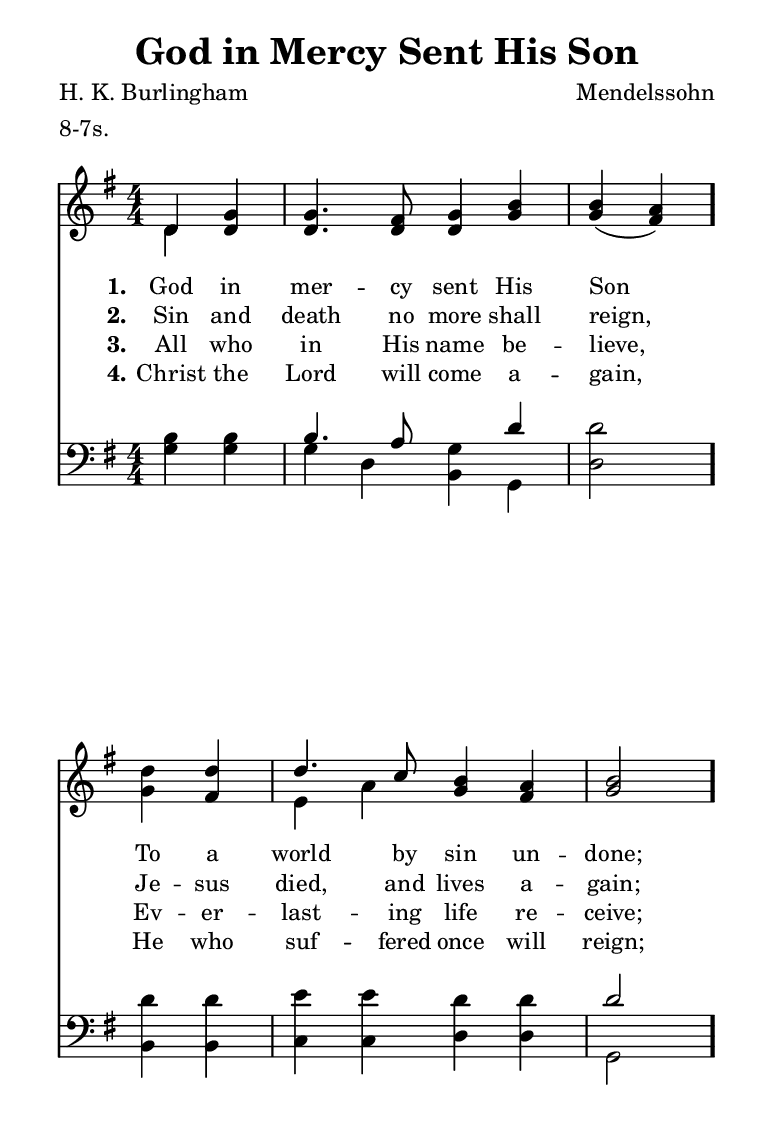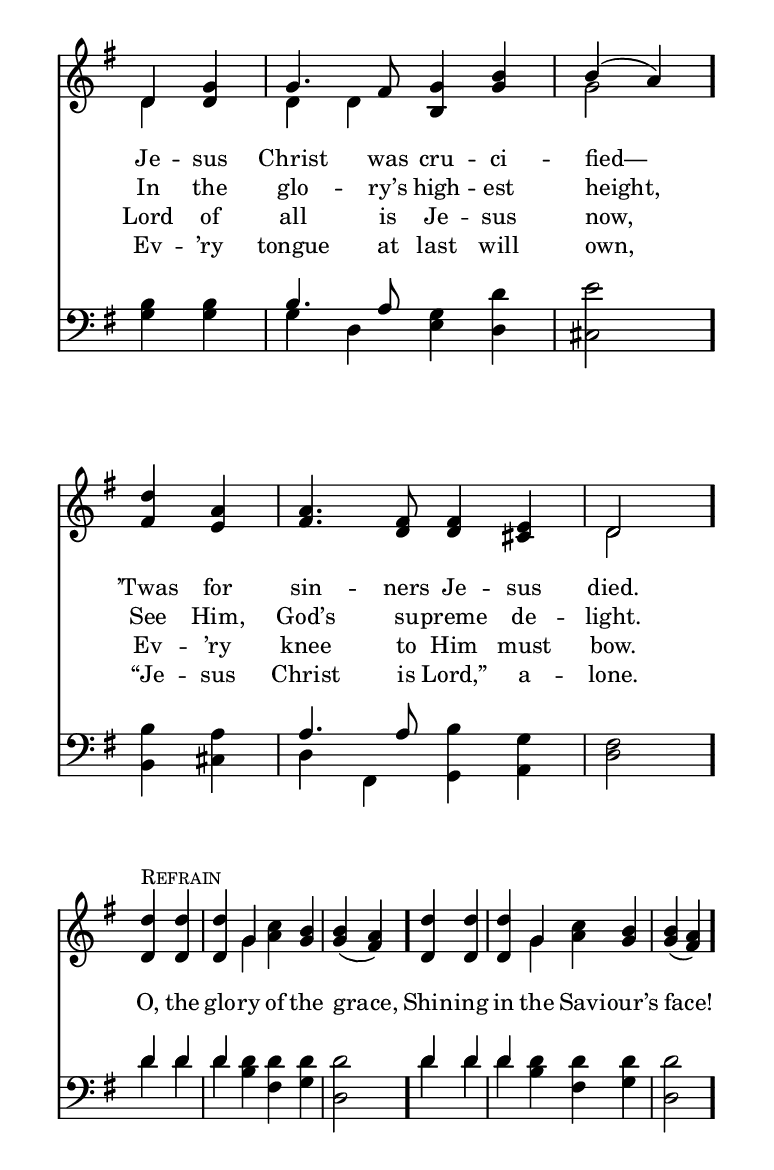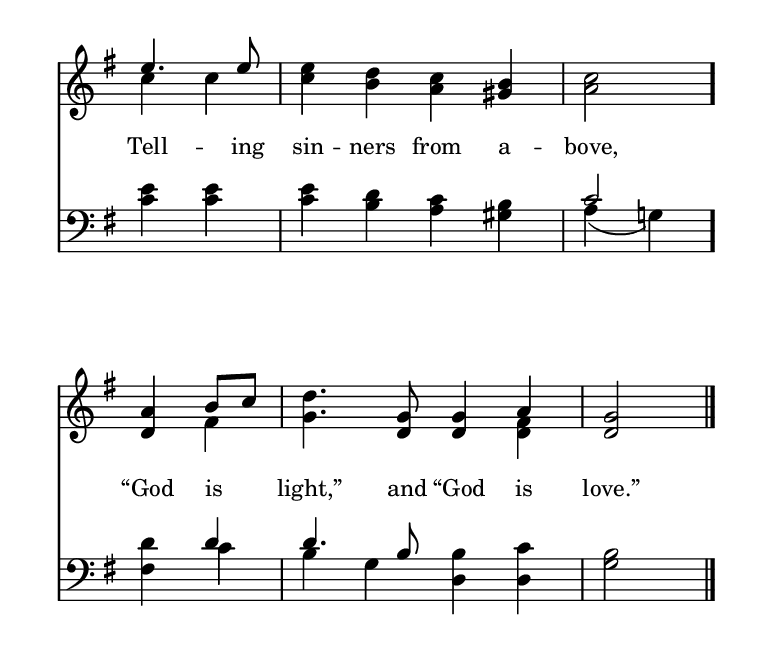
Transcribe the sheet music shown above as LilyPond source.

\include "common/global.ily"
\paper {
  \include "common/paper.ily"
  %ragged-bottom = ##t
  %ragged-last-bottom = ##t
  %systems-per-page = ##f
  %page-count = ##f
}

\header{
  hymnnumber = "16"
  title = "God in Mercy Sent His Son"
  tunename = "Herald Angels"
  meter = "8-7s."
  poet = "H. K. Burlingham"
  composer = "Mendelssohn"
  %copyright = ""
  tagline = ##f
}

% for fermata in MIDI
ta = { \tempo 4=80 }
tb = { \tempo 4=40 }

patternAA = { c4 c4 | c4. c8 c4 c4 | c4( c4) } % Line 1 soprano / alto / bass, Line 3 soprano
patternAB = { c4 c4 | c4. c8 c4 c4 | c2 } % Line 1 tenor, Line 2 soprano, Line 3 tenor, Line 4 soprano / alto / tenor
patternAC = { c4 c8[ c8 ] | c4. c8 c4 c4 | c2 } % Refrain line 4 soprano

patternBA = { c4 c4 | c4 c4 c4 c4 | c2 } % Line 2 alto, Line 3 alto / bass, Line 4 bass, Refrain line 1 / 2 tenor / bass, Refrain line 3 tenor, Refrain line 4 bass
patternBB = { c4 c4 | c4 c4 c4 c4 | c4( c4) } % Refrain line 1 / 2 soprano / alto, Refrain line 3 bass
patternBC = { c4. c8 | c4 c4 c4 c4 | c2 } % Refrain line 3 soprano

global = {
  \include "common/overrides.ily"
  \override Staff.TimeSignature.style = #'numbered
  \time 4/4
  \override Score.MetronomeMark.transparent = ##t % hide all fermata changes too
  \ta
  \key g \major
  \partial 2
  \autoBeamOff
}

notesSoprano = {
\global
\relative c' {

  \changePitch \patternAA { d g   | g fis g b   | b a }
  \changePitch \patternAB { d d   | d c b a     | b   }
  \changePitch \patternAA { d, g  | g fis g b   | b a }
  \changePitch \patternAB { d a   | a fis fis e | d   }

  << s^\markup { \small \caps "Refrain" }
  \changePitch \patternBB { d' d  | d g, c b    | b a } >>
  \changePitch \patternBB { d d   | d g, c b    | b a }
  \changePitch \patternBC { e' e  | e d c b     | c   }
  \changePitch \patternAC { a b c | d g, g a    | g   }

  \bar "|."

}
}

notesAlto = {
\global
\relative e' {

  \changePitch \patternAA { d d    | d d d g       | g fis }
  \changePitch \patternBA { g fis  | e a g fis     | g     }
  \changePitch \patternBA { d d    | d d b g'      | g     }
  \changePitch \patternAB { fis e  | fis d d cis   | d     }

  \changePitch \patternBB { d d    | d g a g       | g fis }
  \changePitch \patternBB { d d    | d g a g       | g fis }
  \changePitch \patternBA { c' c   | c b a gis     | a     }
  \changePitch \patternAB { d, fis | g d d <d fis> | d     }

}
}

notesTenor = {
\global
\relative a {

  \changePitch \patternAB { b b  | b a g d' | d   }
  \changePitch \patternBA { d d  | e e d d  | d   }
  \changePitch \patternAB { b b  | b a g d' | e   }
  \changePitch \patternAB { b a  | a a b g  | fis }

  \changePitch \patternBA { d' d | d d d d  | d   }
  \changePitch \patternBA { d d  | d d d d  | d   }
  \changePitch \patternBA { e e  | e d c b  | c   }
  \changePitch \patternAB { d d  | d b b c  | b   }

}
}

notesBass = {
\global
\relative f {

  \changePitch \patternBA { g g    | g d b g    | d'   }
  \changePitch \patternBA { b b    | c c d d    | g,   }
  \changePitch \patternBA { g' g   | g d e d    | cis  }
  \changePitch \patternBA { b cis! | d fis, g a | d    }

  \changePitch \patternBA { d' d   | d b fis g  | d    }
  \changePitch \patternBA { d' d   | d b fis g  | d    }
% TODO optional notes
%<<
  \changePitch \patternBB { c' c   | c b a gis  | a g! }
%\\
%  \override NoteHead.font-size = #-4 { c,2 | c2 c4 e4 }
%>>
  \changePitch \patternBA { fis c' | b g d d    | g    }

}
}

Refrain = \lyricmode {

O, the glo -- ry of the grace, \bar "."
Shin -- ing in the Sav -- iour’s face! \bar "." \break
Tell -- ing sin -- ners from a -- bove, \bar "."
“God is light,” and “God is love.” \bar "." \break

}

wordsA = \lyricmode {
\set stanza = "1."

God in mer -- cy sent His Son \bar "."
To a world by sin un -- done; \bar "." \break
Je -- sus Christ was cru -- ci -- fied— \bar "."
’Twas for sin -- ners Je -- sus died. \bar "." \break

}

wordsB = \lyricmode {
\set stanza = "2."

Sin and death no more shall reign,
Je -- sus died, and lives a -- gain;
In the glo -- ry’s high -- est height,
See Him, God’s su -- preme de -- light.

\Refrain

}

wordsC = \lyricmode {
\set stanza = "3."

All who in His name be -- lieve,
Ev -- er -- last -- ing life re -- ceive;
Lord of all is Je -- sus now,
Ev -- ’ry knee to Him must bow.

}

wordsD = \lyricmode {
\set stanza = "4."

Christ the Lord will come a -- gain,
He who suf -- fered once will reign;
Ev -- ’ry tongue at last will own,
“Je -- sus Christ is Lord,” a -- lone.

}

\score {
  \context ChoirStaff <<
    \context Staff = upper <<
      \set Staff.autoBeaming = ##f
      \set ChoirStaff.systemStartDelimiter = #'SystemStartBar
      \set ChoirStaff.printPartCombineTexts = ##f
      \partcombine #'(2 . 9) \notesSoprano \notesAlto
      \context NullVoice = sopranos { \voiceOne << \notesSoprano >> }
      \context NullVoice = altos { \voiceTwo << \notesAlto >> }
      \context Lyrics = one   \lyricsto sopranos \wordsA
      \context Lyrics = two   \lyricsto sopranos \wordsB
      \context Lyrics = three \lyricsto sopranos \wordsC
      \context Lyrics = four  \lyricsto sopranos \wordsD
      %\context Lyrics = five  \lyricsto sopranos \wordsE
    >>
    \context Staff = men <<
      \clef bass
      \set ChoirStaff.printPartCombineTexts = ##f
      \partcombine #'(2 . 9) \notesTenor \notesBass
      \context NullVoice = tenors { \voiceOne << \notesTenor >> }
      \context NullVoice = basses { \voiceTwo << \notesBass >> }
    >>
  >>
  \layout {
    \include "common/layout.ily"
  }
  \midi{
    \include "common/midi.ily"
  }
}

\version "2.19.49"  % necessary for upgrading to future LilyPond versions.

% vi:set et ts=2 sw=2 ai nocindent syntax=lilypond:
